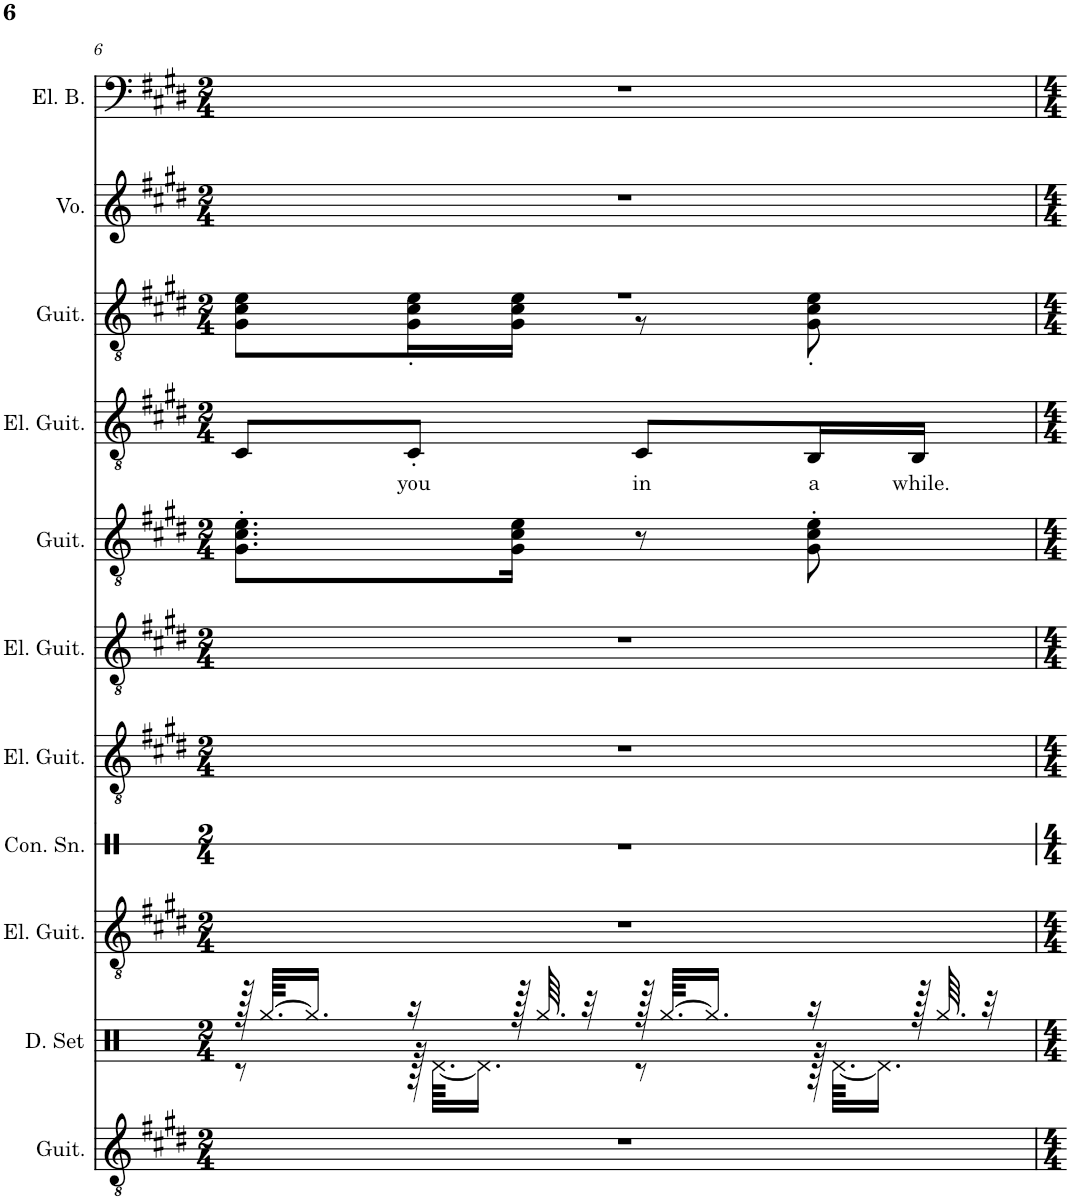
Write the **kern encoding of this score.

**kern	**kern	**kern	**kern	**kern	**kern	**kern	**kern	**text	**kern	**kern	**kern
*part11	*part10	*part9	*part8	*part7	*part6	*part5	*part4	*part4	*part3	*part2	*part1
*staff11	*staff10	*staff9	*staff8	*staff7	*staff6	*staff5	*staff4	*staff4	*staff3	*staff2	*staff1
*I"Acoustic Guitar	*I"Drumset	*I"Electric Guitar	*I"Concert Snare Drum	*I"Electric Guitar	*I"Electric Guitar	*I"Acoustic Guitar	*I"Electric Guitar	*	*I"Acoustic Guitar	*I"Voice	*I"Electric Bass, untitled
*I'Guit.	*I'D. Set	*I'El. Guit.	*I'Con. Sn.	*I'El. Guit.	*I'El. Guit.	*I'Guit.	*I'El. Guit.	*	*I'Guit.	*I'Vo.	*I'El. B.
!!LO:PB:g=z
*clefGv2	*clefX	*clefGv2	*clefX	*clefGv2	*clefGv2	*clefGv2	*clefGv2	*	*clefGv2	*clefG2	*clefF4
*	*	*	*	*	*	*	*	*	*	*	*Trd7c12
*k[f#c#g#d#]	*k[]	*k[f#c#g#d#]	*k[]	*k[f#c#g#d#]	*k[f#c#g#d#]	*k[f#c#g#d#]	*k[f#c#g#d#]	*	*k[f#c#g#d#]	*k[f#c#g#d#]	*k[f#c#g#d#]
*M2/4	*M2/4	*M2/4	*M2/4	*M2/4	*M2/4	*M2/4	*M2/4	*	*M2/4	*M2/4	*M2/4
=6	=6	=6	=6	=6	=6	=6	=6	=6	=6	=6	=6
*	*^	*	*	*	*	*	*	*	*^	*	*
2r	128r	8r	2r	2r	2r	2r	8.G#\' 8.c#\' 8.e\'L	8C#/L	.	2r	8G#\ 8c#\ 8e\L	2r	2r
.	[64.Rgg/KKLL	.	.	.	.	.	.	.	.	.	.	.	.
.	16.Rgg/JJ]	.	.	.	.	.	.	.	.	.	.	.	.
!	!	!	!	!	!	!	!	!	!LO:LY:b	!	!	!	!
.	16r	128r	.	.	.	.	.	8C#'/J	you	.	16G#\' 16c#\' 16e\'L	.	.
.	.	[64.Rd\KKLL	.	.	.	.	.	.	.	.	.	.	.
.	.	16.Rd\JJ]	.	.	.	.	.	.	.	.	.	.	.
.	128r	.	.	.	.	.	16G#\ 16c#\ 16e\Jk	.	.	.	16G#\ 16c#\ 16e\JJ	.	.
.	64.Rgg/	.	.	.	.	.	.	.	.	.	.	.	.
.	32r	.	.	.	.	.	.	.	.	.	.	.	.
!	!	!	!	!	!	!	!	!	!LO:LY:b	!	!	!	!
.	128r	8r	.	.	.	.	8r	8C#/L	in	.	8r	.	.
.	[64.Rgg/KKLL	.	.	.	.	.	.	.	.	.	.	.	.
.	16.Rgg/JJ]	.	.	.	.	.	.	.	.	.	.	.	.
!	!	!	!	!	!	!	!	!	!LO:LY:b	!	!	!	!
.	16r	128r	.	.	.	.	8G#\' 8c#\' 8e\'	16BB/L	a	.	8G#\' 8c#\' 8e\'	.	.
.	.	[64.Rd\KKLL	.	.	.	.	.	.	.	.	.	.	.
.	.	16.Rd\JJ]	.	.	.	.	.	.	.	.	.	.	.
!	!	!	!	!	!	!	!	!	!LO:LY:b	!	!	!	!
.	128r	.	.	.	.	.	.	16BB/JJ	while.	.	.	.	.
.	64.Rgg/	.	.	.	.	.	.	.	.	.	.	.	.
.	32r	.	.	.	.	.	.	.	.	.	.	.	.
*	*v	*v	*	*	*	*	*	*	*	*v	*v	*	*
=	=	=	=	=	=	=	=	=	=	=	=
*-	*-	*-	*-	*-	*-	*-	*-	*-	*-	*-	*-
